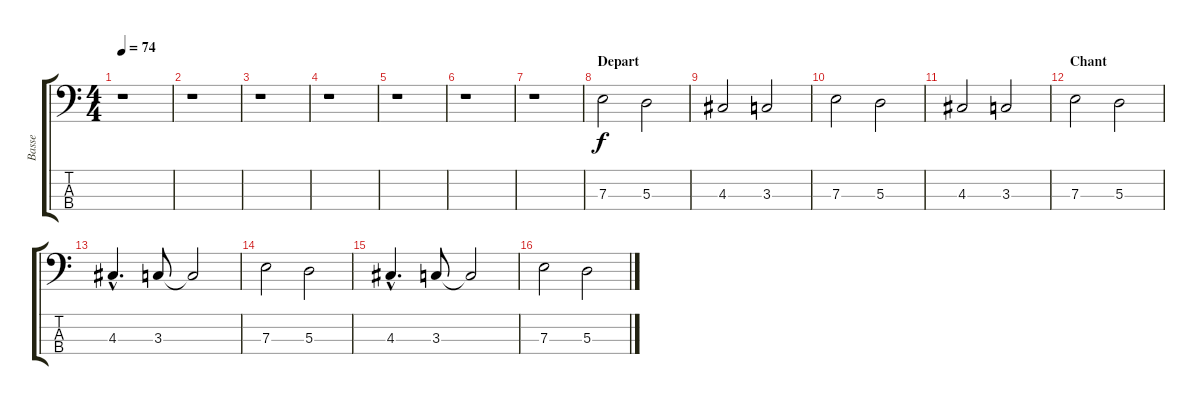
\track ("Basse" "Basse") {instrument electricbassfinger}
\staff {score tabs}
\tuning (G2 D2 A1 E1) {hide}
\ts (4 4)
\tempo 74
\clef f4
\ks c
r.1{dy f instrument electricbassfinger} |
r.1 |
r.1 |
r.1 |
r.1 |
r.1 |
r.1 |
\section ("" "Depart")
7.3.2 5.3.2 |
4.3.2 3.3.2 |
7.3.2 5.3.2 |
4.3.2 3.3.2 |
\section ("" "Chant")
7.3.2 5.3.2 |
4.3{hac}.4{d} 3.3.8 3.3{t}.2 |
7.3.2 5.3.2 |
4.3{hac}.4{d} 3.3.8 3.3{t}.2 |
7.3.2 5.3.2
